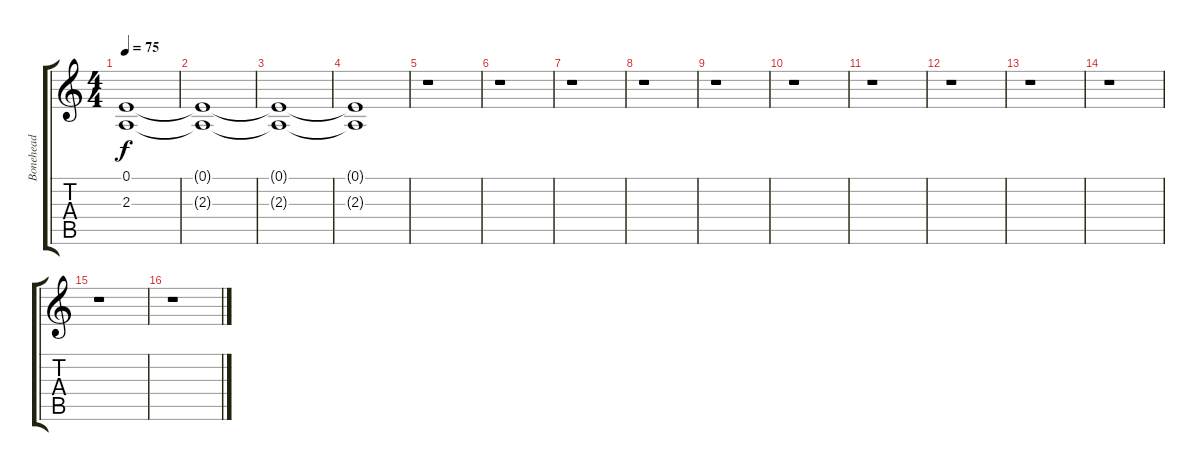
\track ("Bonehead" "Bonehead") {instrument synthbrass1}
\staff {score tabs}
\tuning (E4 B3 G3 D3 A2 E2) {hide}
\ts (4 4)
\tempo 75
\clef g2
\ks c
(0.1{t} 2.3{t}).1{dy f} |
(0.1{t} 2.3{t}).1 |
(0.1{t} 2.3{t}).1 |
(0.1{t} 2.3{t}).1 |
r.1 |
r.1 |
r.1 |
r.1 |
r.1 |
r.1 |
r.1 |
r.1 |
r.1 |
r.1 |
r.1 |
r.1
